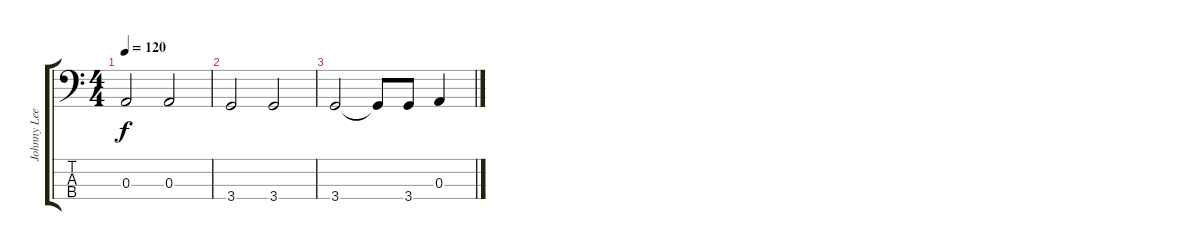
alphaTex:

\track ("Johnny Lee Middleton" "Johnny Lee") {instrument electricbasspick}
\staff {score tabs}
\tuning (G2 D2 A1 E1) {hide}
\ts (4 4)
\tempo 120
\clef f4
\ks c
0.3.2{dy f} 0.3.2 |
3.4.2 3.4.2 |
3.4.2 3.4{t}.8 3.4.8 0.3.4
